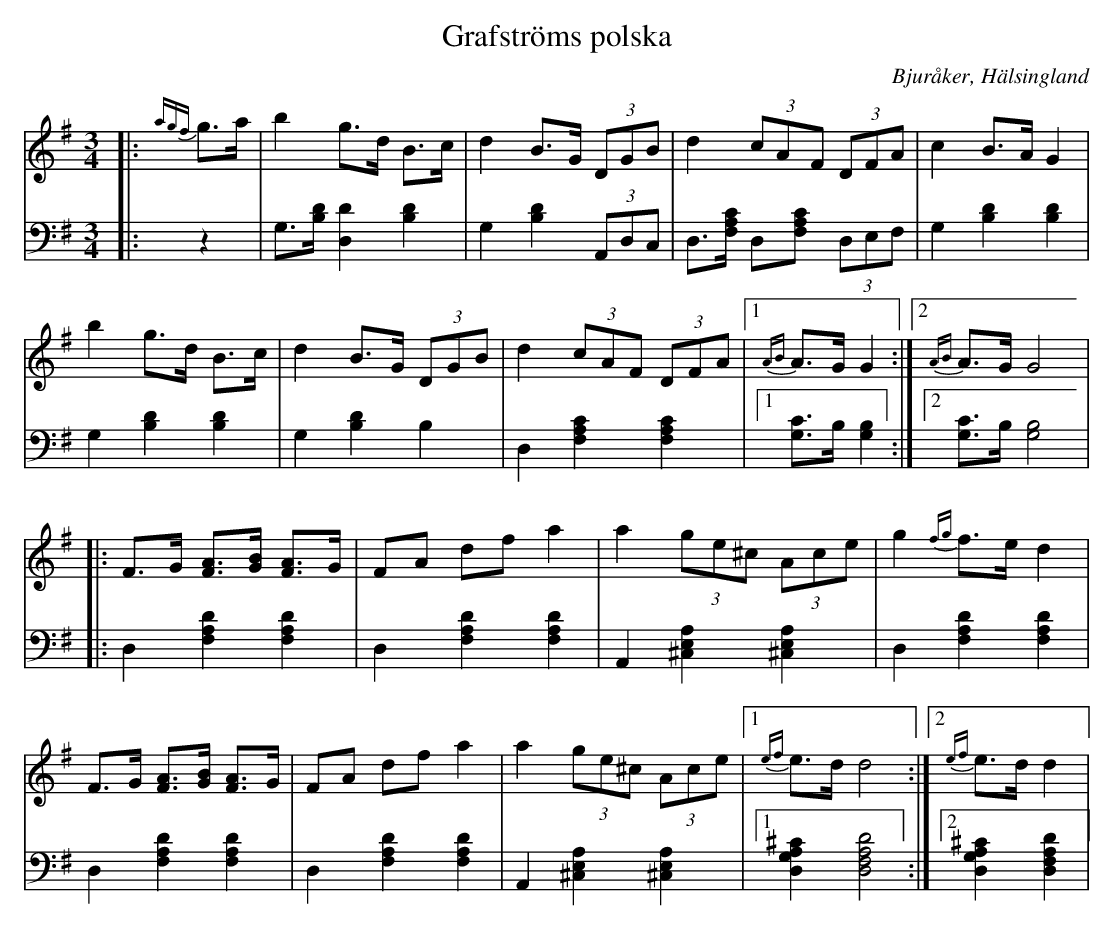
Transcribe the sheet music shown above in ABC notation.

X:1
T: Grafströms polska
O: Bjuråker, Hälsingland
M: 3/4
L: 1/8
K: G
V:1
V:2
V: 1
|:{agf}g>a|b2 g>d B>c|d2 B>G (3DGB|d2 (3cAF (3DFA|c2 B>A G2|
b2 g>d B>c|d2 B>G (3DGB|d2 (3cAF (3DFA|1 {AB}A>G G2:|2 {AB}A>G G4|
|:F>G [FA]>[GB] [FA]>G |FA df a2 |a2 (3ge^c (3Ace |g2 {fg}f>e d2 |
F>G [FA]>[GB] [FA]>G |FA df a2 |a2 (3ge^c (3Ace |1 {ef}e>d d4:|2 {ef}e>d d2|
V:2 clef=bass
|:z2 | G,>[B,D] [D,2D2] [B,2D2]| G,2 [B,2D2] (3A,,D,C,|D,>[F,A,C] D,[F,A,C] (3D,E,F,| G,2 [B,2D2] [B,2D2]|
G,2 [B,2D2] [B,2D2]|G,2 [B,2D2] B,2|D,2 [F,2A,2C2] [F,2A,2C2]|1 [G,C]>B, [G,2B,2]:|2 [G,C]>B, [G,4B,4]|
|:D,2 [F,2A,2D2] [F,2A,2D2]|D,2 [F,2A,2D2] [F,2A,2D2]| A,,2 [^C,2E,2A,2] [^C,2E,2A,2]|D,2 [F,2A,2D2] [F,2A,2D2] |
D,2 [F,2A,2D2] [F,2A,2D2] | D,2 [F,2A,2D2] [F,2A,2D2] | A,,2 [^C,2E,2A,2] [^C,2E,2A,2]|1 [D,2G,2A,2^C2] [D,4F,4A,4D4]:|2 [D,2G,2A,2^C2] [D,2F,2A,2D2]|
